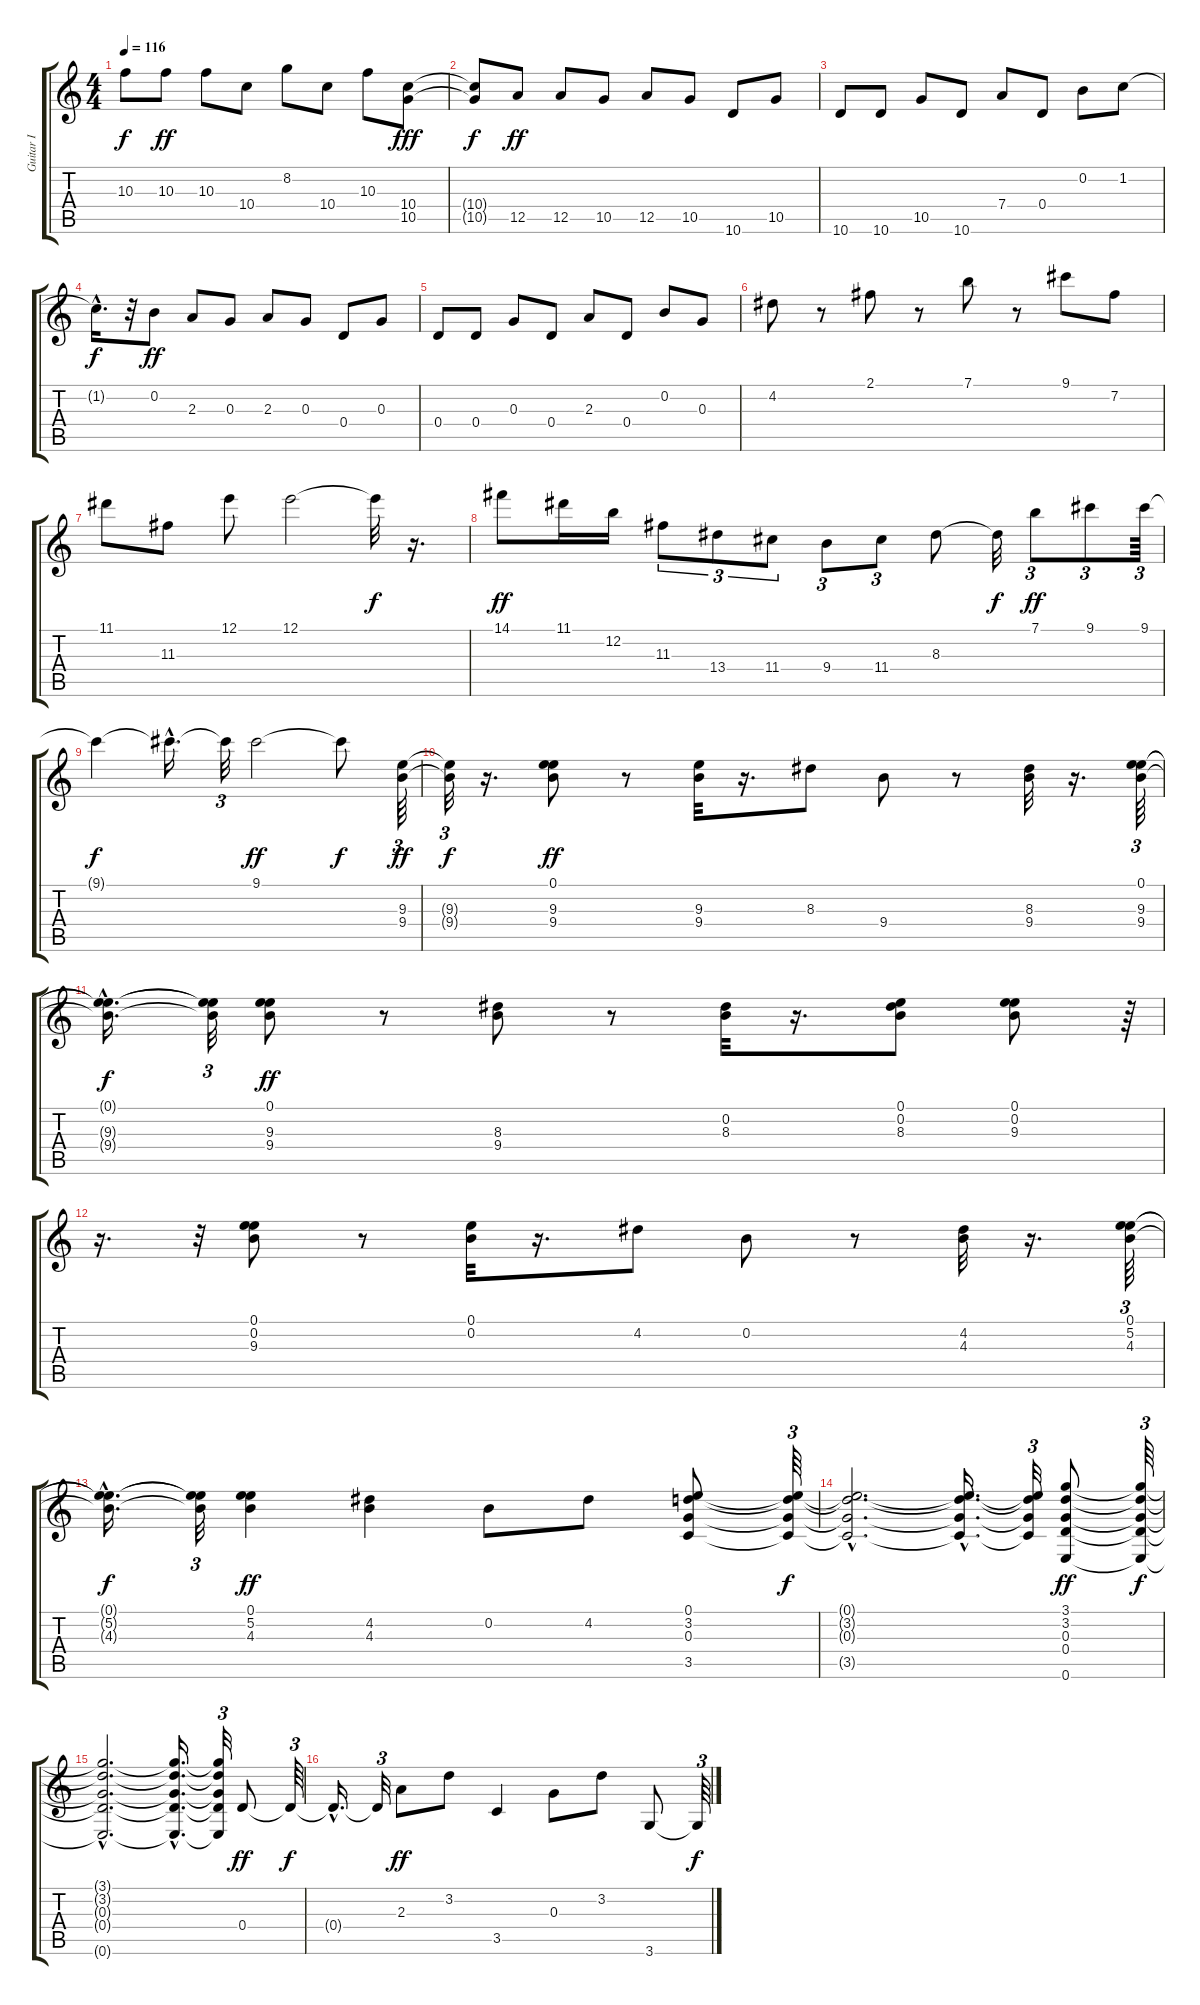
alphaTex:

\track ("Guitar I" "Guitar I") {instrument distortionguitar}
\staff {score tabs}
\tuning (E4 B3 G3 D3 A2 E2) {hide}
\ts (4 4)
\tempo 116
\clef g2
\ks c
10.3{t}.8{dy f} 10.3.8{dy ff} 10.3.8 10.4.8 8.2.8 10.4.8 10.3.8 (10.4 10.5).8{dy fff} |
(10.4{t} 10.5{t}).8{dy f} 12.5.8{dy ff} 12.5.8 10.5.8 12.5.8 10.5.8 10.6.8 10.5.8 |
10.6.8 10.6.8 10.5.8 10.6.8 7.4.8 0.4.8 0.2.8 1.2.8 |
1.2{hac t}.16{d dy f} r.32 0.2.8{dy ff} 2.3.8 0.3.8 2.3.8 0.3.8 0.4.8 0.3.8 |
0.4.8 0.4.8 0.3.8 0.4.8 2.3.8 0.4.8 0.2.8 0.3.8 |
4.2.8 r.8 2.1.8 r.8 7.1.8 r.8 9.1.8 7.2.8 |
11.1.8 11.3.8 12.1.8 12.1.2 12.1{t}.32{dy f} r.16{d} |
14.1.8{dy ff} 11.1.16 12.2.16 11.3.8{tu (3 2)} 13.4.8{tu (3 2)} 11.4.8{tu (3 2)} 9.4.8{tu (3 2)} 11.4.8{tu (3 2)} 8.3.8 8.3{t}.32{dy f} 7.1.8{tu (3 2) dy ff} 9.1.8{tu (3 2)} 9.1.64{tu (3 2)} |
9.1{t}.4{dy f} 9.1{hac t}.16{d} 9.1{t}.32{tu (3 2)} 9.1.2{dy ff} 9.1{t}.8{dy f} (9.3 9.4).64{tu (3 2) dy ff} |
(9.3{t} 9.4{t}).32{tu (3 2) dy f} r.16{d} (0.1 9.3 9.4).8{dy ff} r.8 (9.3 9.4).32 r.16{d} 8.3.8 9.4.8 r.8 (8.3 9.4).32 r.16{d} (0.1 9.3 9.4).64{tu (3 2)} |
(0.1{hac t} 9.3{hac t} 9.4{hac t}).16{d dy f} (0.1{t} 9.3{t} 9.4{t}).32{tu (3 2)} (0.1 9.3 9.4).8{dy ff} r.8 (8.3 9.4).8 r.8 (0.2 8.3).32 r.16{d} (0.1 0.2 8.3).8 (0.1 0.2 9.3).8 r.64{tu (3 2)} |
r.16{d} r.32{tu (3 2)} (0.1 0.2 9.3).8 r.8 (0.1 0.2).32 r.16{d} 4.2.8 0.2.8 r.8 (4.2 4.3).32 r.16{d} (0.1 5.2 4.3).64{tu (3 2)} |
(0.1{hac t} 5.2{hac t} 4.3{hac t}).16{d dy f} (0.1{t} 5.2{t} 4.3{t}).32{tu (3 2)} (0.1 5.2 4.3).4{dy ff} (4.2 4.3).4 0.2.8 4.2.8 (0.1 3.2 0.3 3.5).8 (0.1{t} 3.2{t} 0.3{t} 3.5{t}).64{tu (3 2) dy f} |
(0.1{hac t} 3.2{hac t} 0.3{hac t} 3.5{hac t}).2{d} (0.1{hac t} 3.2{hac t} 0.3{hac t} 3.5{hac t}).16{d} (0.1{t} 3.2{t} 0.3{t} 3.5{t}).32{tu (3 2)} (3.1 3.2 0.3 0.4 0.6).8{dy ff} (3.1{t} 3.2{t} 0.3{t} 0.4{t} 0.6{t}).64{tu (3 2) dy f} |
(3.1{hac t} 3.2{hac t} 0.3{hac t} 0.4{hac t} 0.6{hac t}).2{d} (3.1{hac t} 3.2{hac t} 0.3{hac t} 0.4{hac t} 0.6{hac t}).16{d} (3.1{t} 3.2{t} 0.3{t} 0.4{t} 0.6{t}).32{tu (3 2)} 0.4.8{dy ff} 0.4{t}.64{tu (3 2) dy f} |
0.4{hac t}.16{d} 0.4{t}.32{tu (3 2)} 2.3.8{dy ff} 3.2.8 3.5.4 0.3.8 3.2.8 3.6.8 3.6{t}.64{tu (3 2) dy f}
